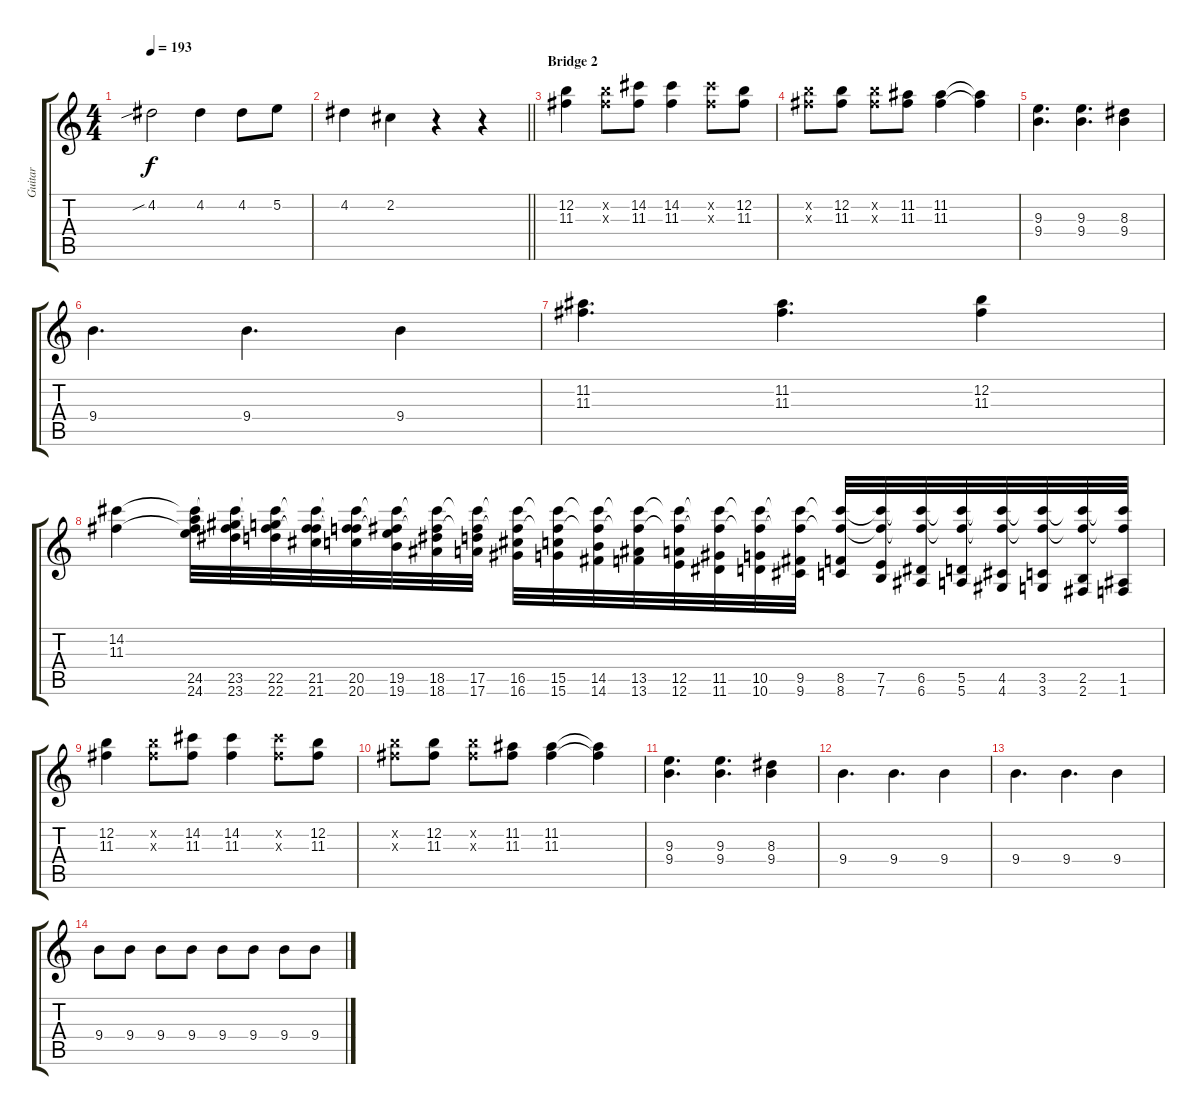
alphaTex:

\track ("Guitar" "Guitar") {instrument distortionguitar}
\staff {score tabs}
\tuning (E4 B3 G3 D3 A2 E2) {hide}
\ts (4 4)
\tempo 193
\clef g2
\ks c
4.2{sib}.2{dy f} 4.2.4 4.2.8 5.2.8 |
\barLineRight lightlight
4.2.4 2.2.4 r.4 r.4 |
\section ("" "Bridge 2")
(12.2 11.3).4 (12.2{x} 11.3{x}).8 (14.2 11.3).8 (14.2 11.3).4 (14.2{x} 11.3{x}).8 (12.2 11.3).8 |
(12.2{x} 11.3{x}).8 (12.2 11.3).8 (12.2{x} 11.3{x}).8 (11.2 11.3).8 (11.2 11.3).4 (11.2{t} 11.3{t}).4 |
(9.3 9.4).4{d} (9.3 9.4).4{d} (8.3 9.4).4 |
9.4.4{d} 9.4.4{d} 9.4.4 |
(11.2 11.3).4{d} (11.2 11.3).4{d} (12.2 11.3).4 |
(14.2 11.3).4 (14.2{t} 11.3{t} 24.5 24.6).32 (14.2{t} 11.3{t} 23.5 23.6).32 (14.2{t} 11.3{t} 22.5 22.6).32 (14.2{t} 11.3{t} 21.5 21.6).32 (14.2{t} 11.3{t} 20.5 20.6).32 (14.2{t} 11.3{t} 19.5 19.6).32 (14.2{t} 11.3{t} 18.5 18.6).32 (14.2{t} 11.3{t} 17.5 17.6).32 (14.2{t} 11.3{t} 16.5 16.6).32 (14.2{t} 11.3{t} 15.5 15.6).32 (14.2{t} 11.3{t} 14.5 14.6).32 (14.2{t} 11.3{t} 13.5 13.6).32 (14.2{t} 11.3{t} 12.5 12.6).32 (14.2{t} 11.3{t} 11.5 11.6).32 (14.2{t} 11.3{t} 10.5 10.6).32 (14.2{t} 11.3{t} 9.5 9.6).32 (14.2{t} 11.3{t} 8.5 8.6).32 (14.2{t} 11.3{t} 7.5 7.6).32 (14.2{t} 11.3{t} 6.5 6.6).32 (14.2{t} 11.3{t} 5.5 5.6).32 (14.2{t} 11.3{t} 4.5 4.6).32 (14.2{t} 11.3{t} 3.5 3.6).32 (14.2{t} 11.3{t} 2.5 2.6).32 (14.2{t} 11.3{t} 1.5 1.6).32 |
(12.2 11.3).4 (12.2{x} 11.3{x}).8 (14.2 11.3).8 (14.2 11.3).4 (14.2{x} 11.3{x}).8 (12.2 11.3).8 |
(12.2{x} 11.3{x}).8 (12.2 11.3).8 (12.2{x} 11.3{x}).8 (11.2 11.3).8 (11.2 11.3).4 (11.2{t} 11.3{t}).4 |
(9.3 9.4).4{d} (9.3 9.4).4{d} (8.3 9.4).4 |
9.4.4{d} 9.4.4{d} 9.4.4 |
9.4.4{d} 9.4.4{d} 9.4.4 |
9.4.8 9.4.8 9.4.8 9.4.8 9.4.8 9.4.8 9.4.8 9.4.8
